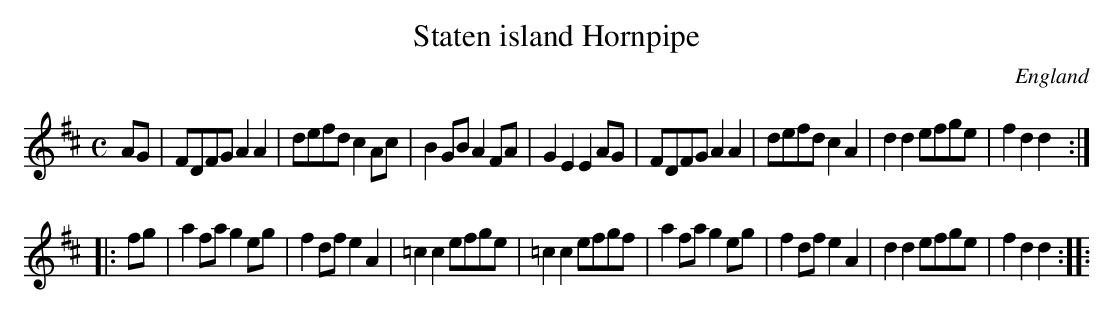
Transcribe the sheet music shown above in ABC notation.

X:1
T:Staten island Hornpipe
L:1/8
M:C
O:England
K:D
AG |\
FDFG A2A2 | defd c2Ac | B2GB A2FA | G2E2 E2 AG |\
FDFG A2A2 | defd c2A2 | d2d2 efge | f2d2 d2 ::
fg |\
a2fa g2eg | f2df e2A2 | =c2c2 efge | =c2c2 efgf |\
a2fa g2eg | f2df e2A2 | d2d2  efge | f2d2  d2 ::
